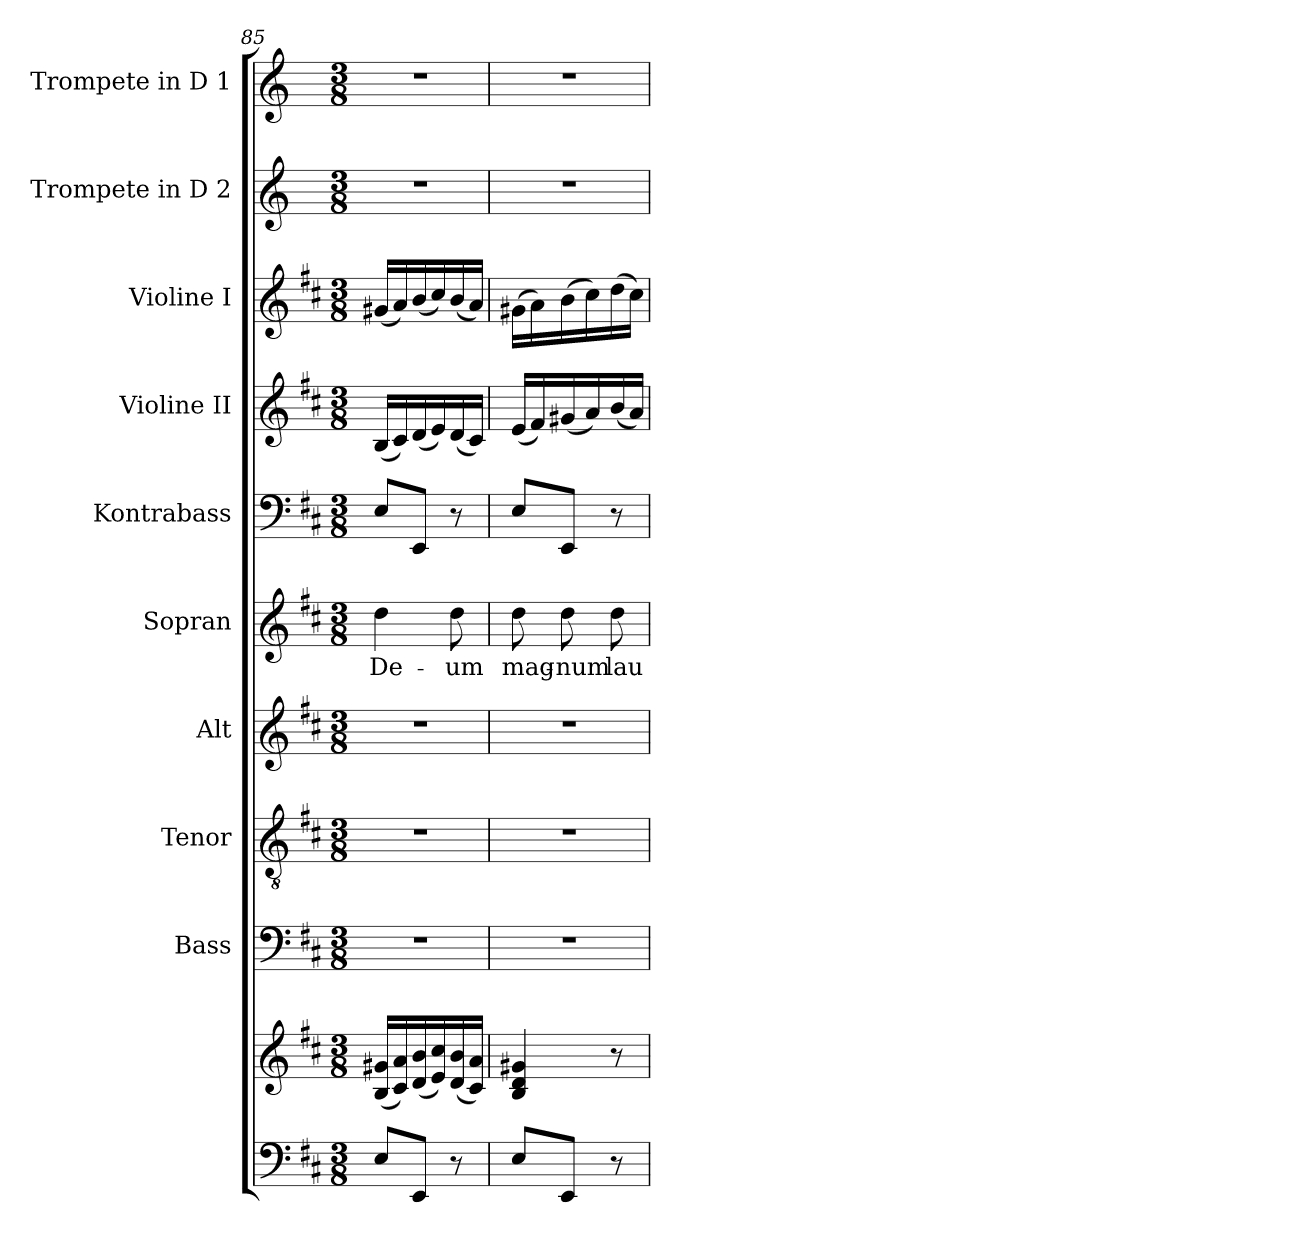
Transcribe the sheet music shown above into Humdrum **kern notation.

**kern	**kern	**kern	**kern	**kern	**kern	**text	**kern	**kern	**kern	**kern	**kern
*part10	*part10	*part9	*part8	*part7	*part6	*part6	*part5	*part4	*part3	*part2	*part1
*staff11	*staff10	*staff9	*staff8	*staff7	*staff6	*staff6	*staff5	*staff4	*staff3	*staff2	*staff1
*	*	*I"Bass	*I"Tenor	*I"Alt	*I"Sopran	*	*I"Kontrabass	*I"Violine II	*I"Violine I	*I"Trompete in D 2	*I"Trompete in D 1
*	*	*I'B.	*I'T.	*I'A.	*I'S.	*	*I'Kb.	*I'Vl. II	*I'Vl. I	*I'Trp. D 2	*I'Trp. D 1
*clefF4	*clefG2	*clefF4	*clefGv2	*clefG2	*clefG2	*	*clefF4	*clefG2	*clefG2	*clefG2	*clefG2
*	*	*	*	*	*	*	*ITrd7c12	*	*	*ITrd-1c-2	*ITrd-1c-2
*k[f#c#]	*k[f#c#]	*k[f#c#]	*k[f#c#]	*k[f#c#]	*k[f#c#]	*	*k[f#c#]	*k[f#c#]	*k[f#c#]	*k[f#c#]	*k[f#c#]
*D:	*D:	*D:	*D:	*D:	*D:	*	*D:	*D:	*D:	*D:	*D:
*M3/8	*M3/8	*M3/8	*M3/8	*M3/8	*M3/8	*	*M3/8	*M3/8	*M3/8	*M3/8	*M3/8
=85	=85	=85	=85	=85	=85	=85	=85	=85	=85	=85	=85
!	!	!	!	!	!	!LO:LY:b	!	!	!	!	!
8E/L	(<16B/ 16g#X/LL	4.r	4.r	4.r	4dd\	De-	8EE/L	(<16B/LL	(<16g#X/LL	4.r	4.r
.	16c#/ 16a/)	.	.	.	.	.	.	16c#/)	16a/)	.	.
8EE/J	(<16d/ 16b/	.	.	.	.	.	8EEE/J	(<16d/	(<16b/	.	.
.	16e/ 16cc#/)	.	.	.	.	.	.	16e/)	16cc#/)	.	.
!	!	!	!	!	!	!LO:LY:b	!	!	!	!	!
8r	(<16d/ 16b/	.	.	.	8dd\	-um	8r	(<16d/	(<16b/	.	.
.	16c#/ 16a/JJ)	.	.	.	.	.	.	16c#/JJ)	16a/JJ)	.	.
=86	=86	=86	=86	=86	=86	=86	=86	=86	=86	=86	=86
!	!	!	!	!	!	!LO:LY:b	!	!	!	!	!
8E/L	4B/ 4d/ 4g#X/	4.r	4.r	4.r	8dd\	mag-	8EE/L	(<16e/LL	(>16g#X\LL	4.r	4.r
.	.	.	.	.	.	.	.	16f#/)	16a\)	.	.
!	!	!	!	!	!	!LO:LY:b	!	!	!	!	!
8EE/J	.	.	.	.	8dd\	-num	8EEE/J	(<16g#X/	(>16b\	.	.
.	.	.	.	.	.	.	.	16a/)	16cc#\)	.	.
!	!	!	!	!	!	!LO:LY:b	!	!	!	!	!
8r	8r	.	.	.	8dd\	lau-	8r	(<16b/	(>16dd\	.	.
.	.	.	.	.	.	.	.	16a/JJ)	16cc#\JJ)	.	.
=	=	=	=	=	=	=	=	=	=	=	=
*-	*-	*-	*-	*-	*-	*-	*-	*-	*-	*-	*-
